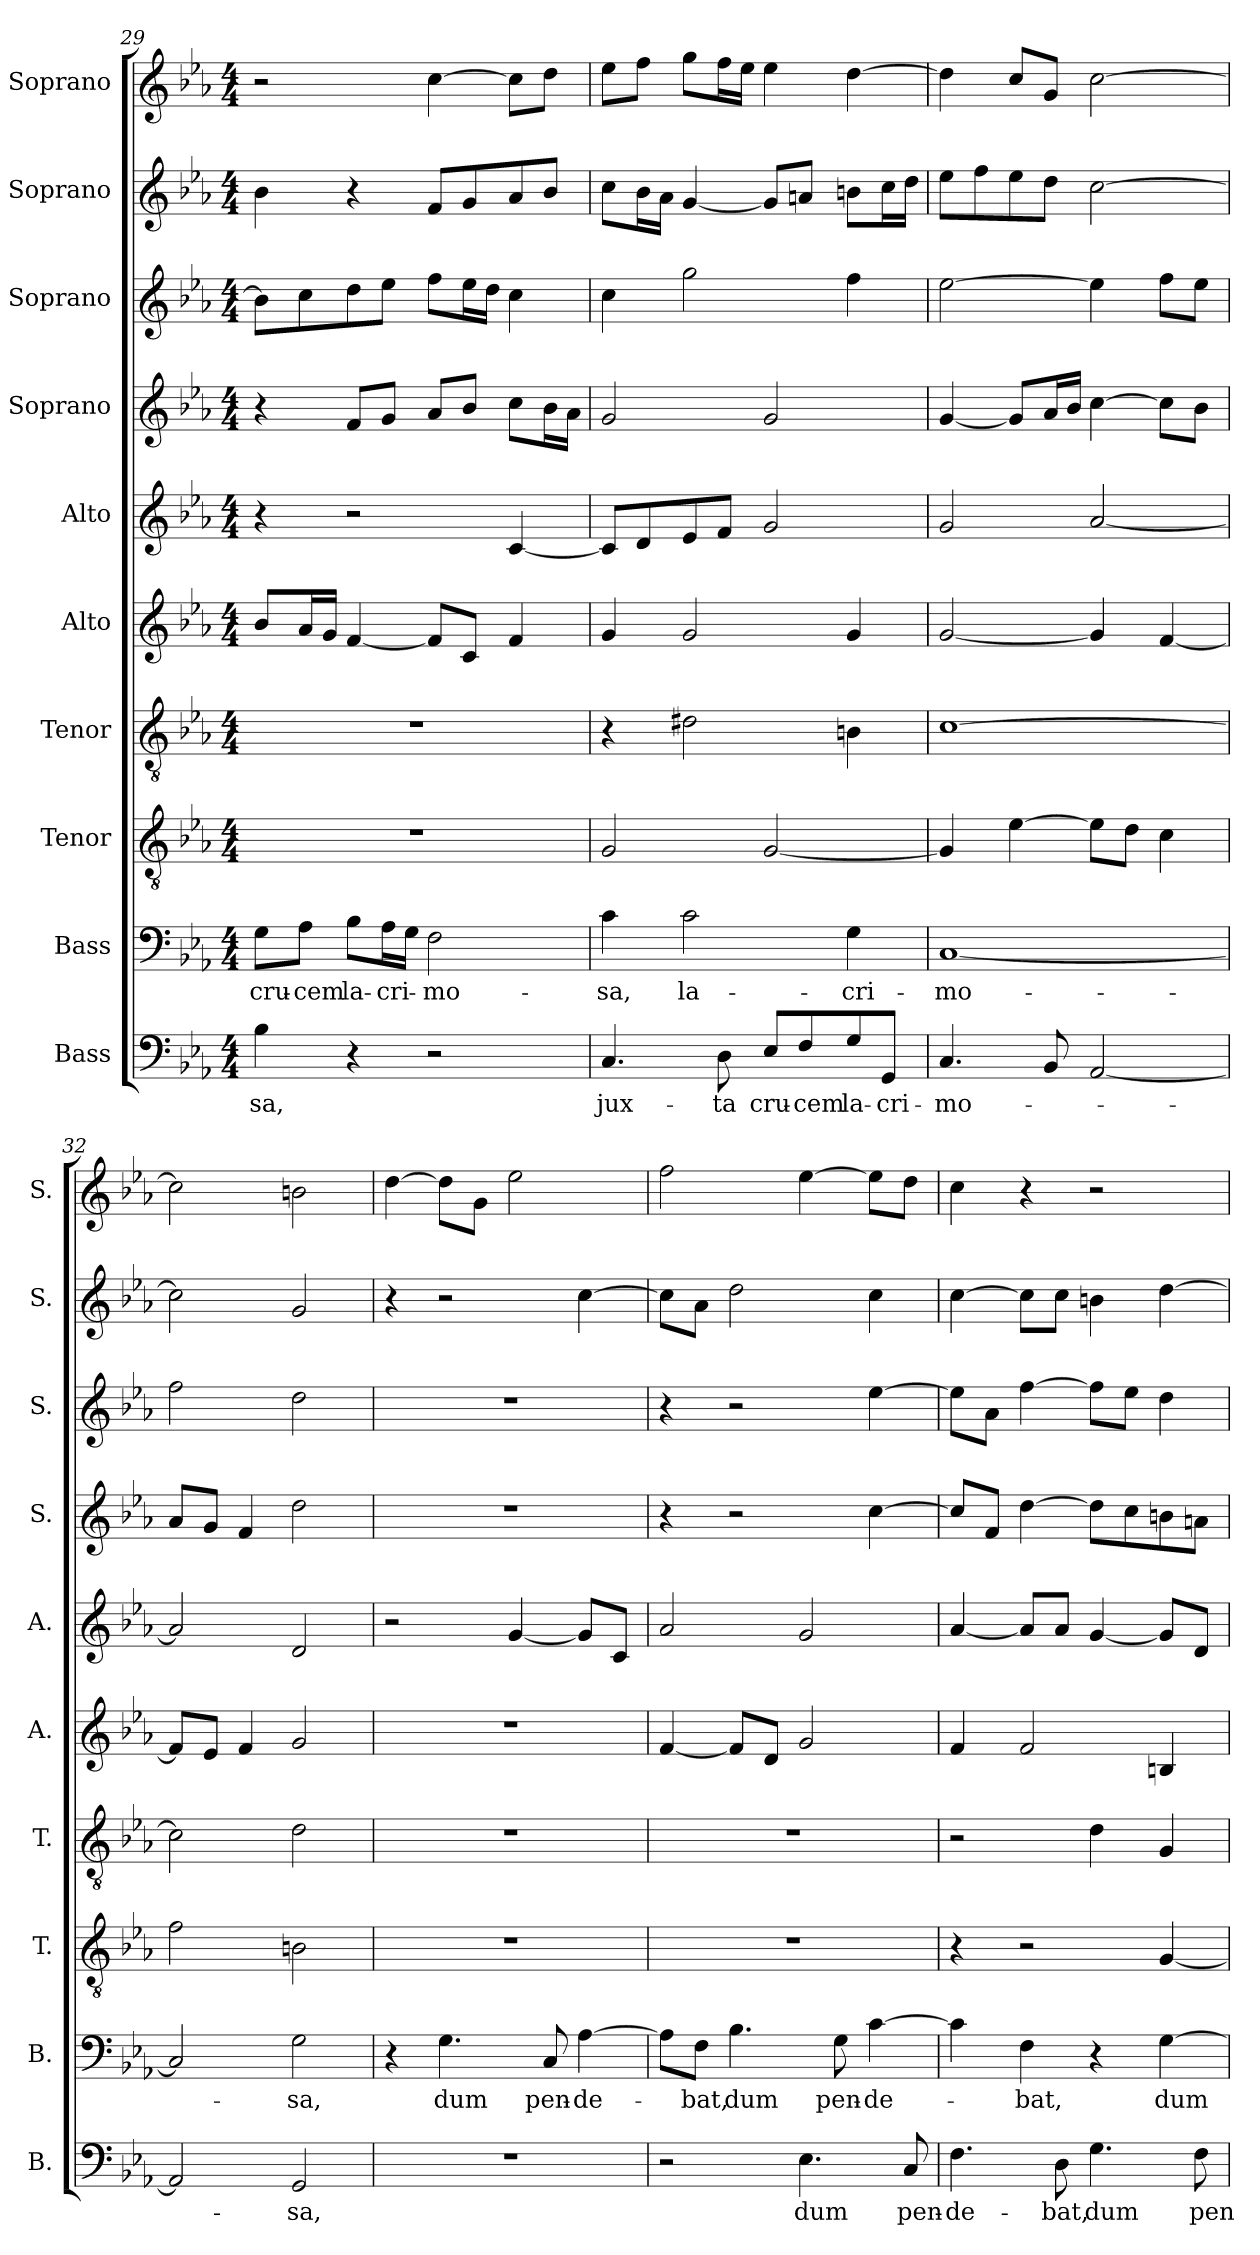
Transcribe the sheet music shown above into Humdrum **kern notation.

**kern	**text	**kern	**text	**kern	**kern	**kern	**kern	**kern	**kern	**kern	**kern
*part10	*part10	*part9	*part9	*part8	*part7	*part6	*part5	*part4	*part3	*part2	*part1
*staff10	*staff10	*staff9	*staff9	*staff8	*staff7	*staff6	*staff5	*staff4	*staff3	*staff2	*staff1
*I"Bass	*	*I"Bass	*	*I"Tenor	*I"Tenor	*I"Alto	*I"Alto	*I"Soprano	*I"Soprano	*I"Soprano	*I"Soprano
*I'B.	*	*I'B.	*	*I'T.	*I'T.	*I'A.	*I'A.	*I'S.	*I'S.	*I'S.	*I'S.
*clefF4	*	*clefF4	*	*clefGv2	*clefGv2	*clefG2	*clefG2	*clefG2	*clefG2	*clefG2	*clefG2
*k[b-e-a-]	*	*k[b-e-a-]	*	*k[b-e-a-]	*k[b-e-a-]	*k[b-e-a-]	*k[b-e-a-]	*k[b-e-a-]	*k[b-e-a-]	*k[b-e-a-]	*k[b-e-a-]
*M4/4	*	*M4/4	*	*M4/4	*M4/4	*M4/4	*M4/4	*M4/4	*M4/4	*M4/4	*M4/4
=29	=29	=29	=29	=29	=29	=29	=29	=29	=29	=29	=29
4B-\	-sa,	8G\L	cru-	1r	1r	8b-/L	4r	4r	8b-\L]	4b-\	2r
.	.	8A-\J	-cem	.	.	16a-/L	.	.	8cc\	.	.
.	.	.	.	.	.	16g/JJ	.	.	.	.	.
4r	.	8B-\L	la-	.	.	[4f/	2r	8f/L	8dd\	4r	.
.	.	16A-\L	-cri-	.	.	.	.	8g/J	8ee-\J	.	.
.	.	16G\JJ	.	.	.	.	.	.	.	.	.
2r	.	2F\	-mo-	.	.	8f/L]	.	8a-/L	8ff\L	8f/L	[4cc\
.	.	.	.	.	.	8c/J	.	8b-/J	16ee-\L	8g/	.
.	.	.	.	.	.	.	.	.	16dd\JJ	.	.
.	.	.	.	.	.	4f/	[4c/	8cc\L	4cc\	8a-/	8cc\L]
.	.	.	.	.	.	.	.	16b-\L	.	8b-/J	8dd\J
.	.	.	.	.	.	.	.	16a-\JJ	.	.	.
=30	=30	=30	=30	=30	=30	=30	=30	=30	=30	=30	=30
4.C/	jux-	4c\	-sa,	2G/	4r	4g/	8c/L]	2g/	4cc\	8cc\L	8ee-\L
.	.	.	.	.	.	.	8d/	.	.	16b-\L	8ff\J
.	.	.	.	.	.	.	.	.	.	16a-\JJ	.
.	.	2c\	la-	.	2d#X\	2g/	8e-/	.	2gg\	[4g/	8gg\L
8D\	-ta	.	.	.	.	.	8f/J	.	.	.	16ff\L
.	.	.	.	.	.	.	.	.	.	.	16ee-\JJ
8E-/L	cru-	.	.	[2G/	.	.	2g/	2g/	.	8g/L]	4ee-\
8F/	-cem	.	.	.	.	.	.	.	.	8an/J	.
8G/	la-	4G\	-cri-	.	4Bn\	4g/	.	.	4ff\	8bn\L	[4dd\
8GG/J	-cri-	.	.	.	.	.	.	.	.	16cc\L	.
.	.	.	.	.	.	.	.	.	.	16dd\JJ	.
!!LO:PB:g=z
=31	=31	=31	=31	=31	=31	=31	=31	=31	=31	=31	=31
4.C/	-mo-	[1C	-mo-	4G/]	[1c	[2g/	2g/	[4g/	[2ee-\	8ee-\L	4dd\]
.	.	.	.	.	.	.	.	.	.	8ff\	.
.	.	.	.	[4e-\	.	.	.	8g/L]	.	8ee-\	8cc/L
8BB-/	.	.	.	.	.	.	.	16a-/L	.	8dd\J	8g/J
.	.	.	.	.	.	.	.	16b-/JJ	.	.	.
[2AA-/	.	.	.	8e-\L]	.	4g/]	[2a-/	[4cc\	4ee-\]	[2cc\	[2cc\
.	.	.	.	8d\J	.	.	.	.	.	.	.
.	.	.	.	4c\	.	[4f/	.	8cc\L]	8ff\L	.	.
.	.	.	.	.	.	.	.	8b-\J	8ee-\J	.	.
=32	=32	=32	=32	=32	=32	=32	=32	=32	=32	=32	=32
2AA-/]	.	2C/]	.	2f\	2c\]	8f/L]	2a-/]	8a-/L	2ff\	2cc\]	2cc\]
.	.	.	.	.	.	8e-/J	.	8g/J	.	.	.
.	.	.	.	.	.	4f/	.	4f/	.	.	.
2GG/	-sa,	2G\	-sa,	2Bn\	2d\	2g/	2d/	2dd\	2dd\	2g/	2bn\
=33	=33	=33	=33	=33	=33	=33	=33	=33	=33	=33	=33
1r	.	4r	.	1r	1r	1r	2r	1r	1r	4r	[4dd\
.	.	4.G\	dum	.	.	.	.	.	.	2r	8dd\L]
.	.	.	.	.	.	.	.	.	.	.	8g\J
.	.	.	.	.	.	.	[4g/	.	.	.	2ee-\
.	.	8C/	pen-	.	.	.	.	.	.	.	.
.	.	[4A-\	-de-	.	.	.	8g/L]	.	.	[4cc\	.
.	.	.	.	.	.	.	8c/J	.	.	.	.
=34	=34	=34	=34	=34	=34	=34	=34	=34	=34	=34	=34
2r	.	8A-\L]	.	1r	1r	[4f/	2a-/	4r	4r	8cc\L]	2ff\
.	.	8F\J	-bat,	.	.	.	.	.	.	8a-\J	.
.	.	4.B-\	dum	.	.	8f/L]	.	2r	2r	2dd\	.
.	.	.	.	.	.	8d/J	.	.	.	.	.
4.E-\	dum	.	.	.	.	2g/	2g/	.	.	.	[4ee-\
.	.	8G\	pen-	.	.	.	.	.	.	.	.
.	.	[4c\	-de-	.	.	.	.	[4cc\	[4ee-\	4cc\	8ee-\L]
8C/	pen-	.	.	.	.	.	.	.	.	.	8dd\J
!!LO:PB:g=z
=35	=35	=35	=35	=35	=35	=35	=35	=35	=35	=35	=35
4.F\	-de-	4c\]	.	4r	2r	4f/	[4a-/	8cc/L]	8ee-\L]	[4cc\	4cc\
.	.	.	.	.	.	.	.	8f/J	8a-\J	.	.
.	.	4F\	-bat,	2r	.	2f/	8a-/L]	[4dd\	[4ff\	8cc\L]	4r
8D\	-bat,	.	.	.	.	.	8a-/J	.	.	8cc\J	.
4.G\	dum	4r	.	.	4d\	.	[4g/	8dd\L]	8ff\L]	4bn\	2r
.	.	.	.	.	.	.	.	8cc\	8ee-\J	.	.
.	.	[4G\	dum	[4G/	4G/	4Bn/	8g/L]	8bn\	4dd\	[4dd\	.
8F\	pen-	.	.	.	.	.	8d/J	8an\J	.	.	.
=	=	=	=	=	=	=	=	=	=	=	=
*-	*-	*-	*-	*-	*-	*-	*-	*-	*-	*-	*-
